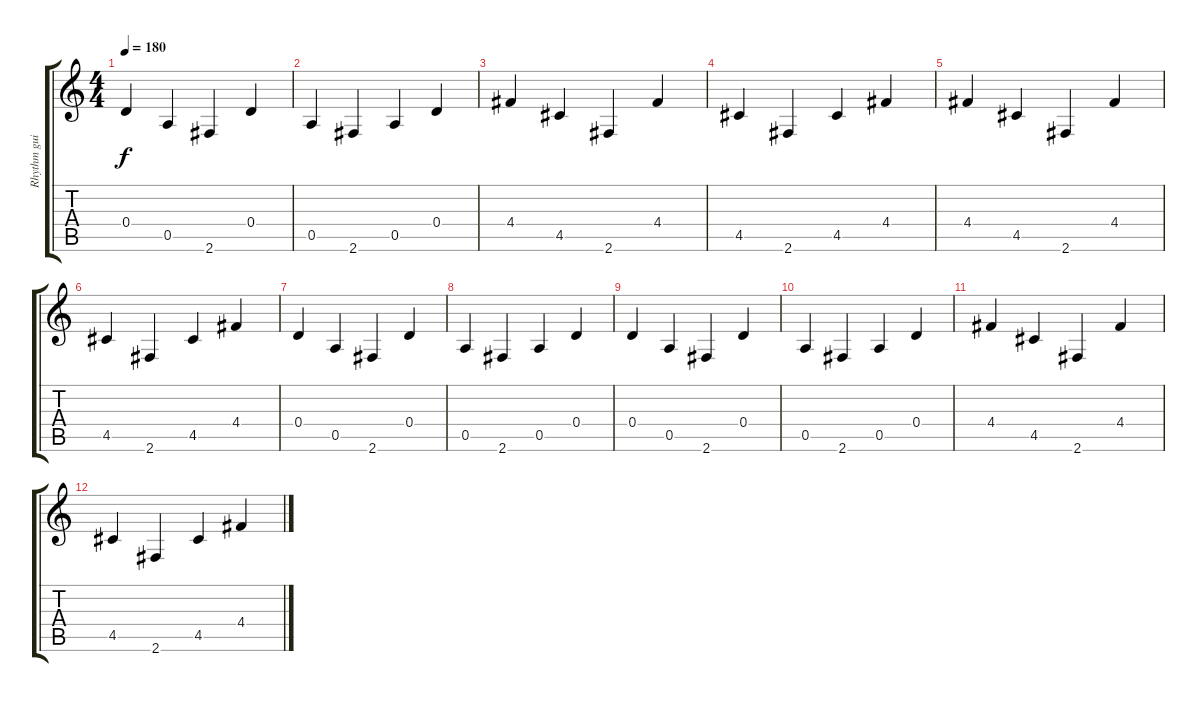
\track ("Rhythm guitar" "Rhythm gui") {instrument overdrivenguitar}
\staff {score tabs}
\tuning (E4 B3 G3 D3 A2 E2) {hide}
\ts (4 4)
\tempo 180
\clef g2
\ks c
0.4.4{dy f} 0.5.4 2.6.4 0.4.4 |
0.5.4 2.6.4 0.5.4 0.4.4 |
4.4.4 4.5.4 2.6.4 4.4.4 |
4.5.4 2.6.4 4.5.4 4.4.4 |
4.4.4 4.5.4 2.6.4 4.4.4 |
4.5.4 2.6.4 4.5.4 4.4.4 |
0.4.4 0.5.4 2.6.4 0.4.4 |
0.5.4 2.6.4 0.5.4 0.4.4 |
0.4.4{volume 0} 0.5.4 2.6.4 0.4.4 |
0.5.4 2.6.4 0.5.4 0.4.4 |
4.4.4 4.5.4 2.6.4 4.4.4 |
4.5.4 2.6.4 4.5.4 4.4.4
